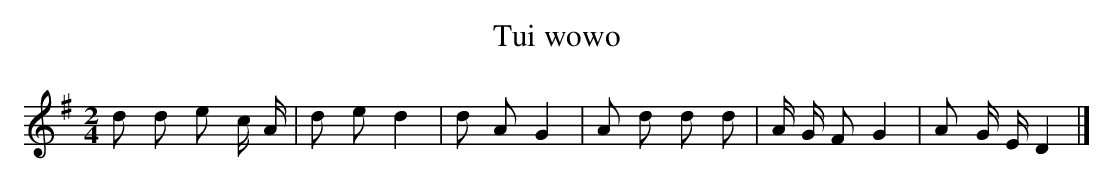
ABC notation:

X:1
T: Tui wowo
L: 1/8
M: 2/4
K: G
d d e c/ A/ [I:setbarnb 1]|
d ed2 |
d AG2 |
A d d d |
A/ G/ FG2 |
A G/ E/D2 |]
